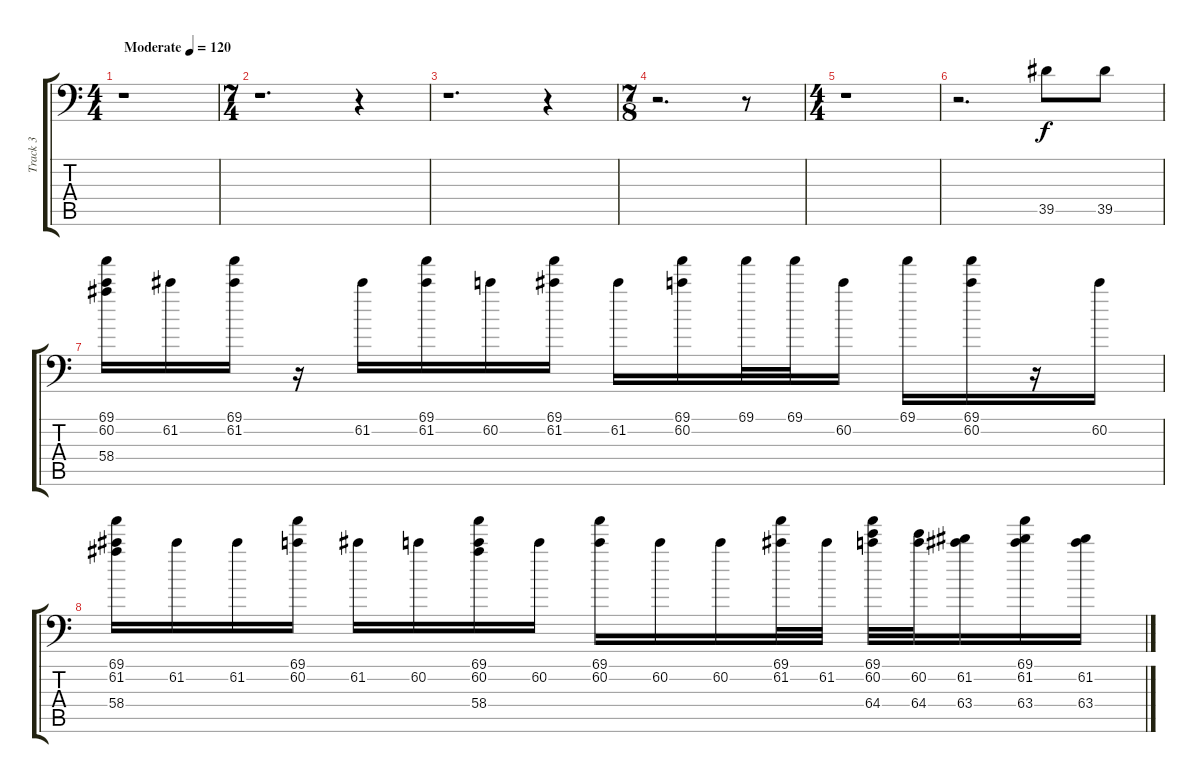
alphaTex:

\track ("Track 3" "Track 3") {instrument acousticgrandpiano}
\staff {score tabs}
\tuning (C-1 C-1 C-1 C-1 C-1 C-1) {hide}
\ts (4 4)
\tempo (120 "Moderate")
\clef f4
\ks c
r.1{dy f instrument acousticgrandpiano} |
\ts (7 4)
r.1{d} r.4 |
r.1{d} r.4 |
\ts (7 8)
r.2{d} r.8 |
\ts (4 4)
r.1 |
r.2{d} 39.5.8 39.5.8 |
(69.1 60.2 58.4).16 61.2.16 (69.1 61.2).16 r.16 61.2.16 (69.1 61.2).16 60.2.16 (69.1 61.2).16 61.2.16 (69.1 60.2).16 69.1.32 69.1.32 60.2.16 69.1.16 (69.1 60.2).16 r.16 60.2.16 |
(69.1 61.2 58.4).16 61.2.16 61.2.16 (69.1 60.2).16 61.2.16 60.2.16 (69.1 60.2 58.4).16 60.2.16 (69.1 60.2).16 60.2.16 60.2.16 (69.1 61.2).32 61.2.32 (69.1 60.2 64.4).32 (60.2 64.4).32 (61.2 63.4).16 (69.1 61.2 63.4).16 (61.2 63.4).16
